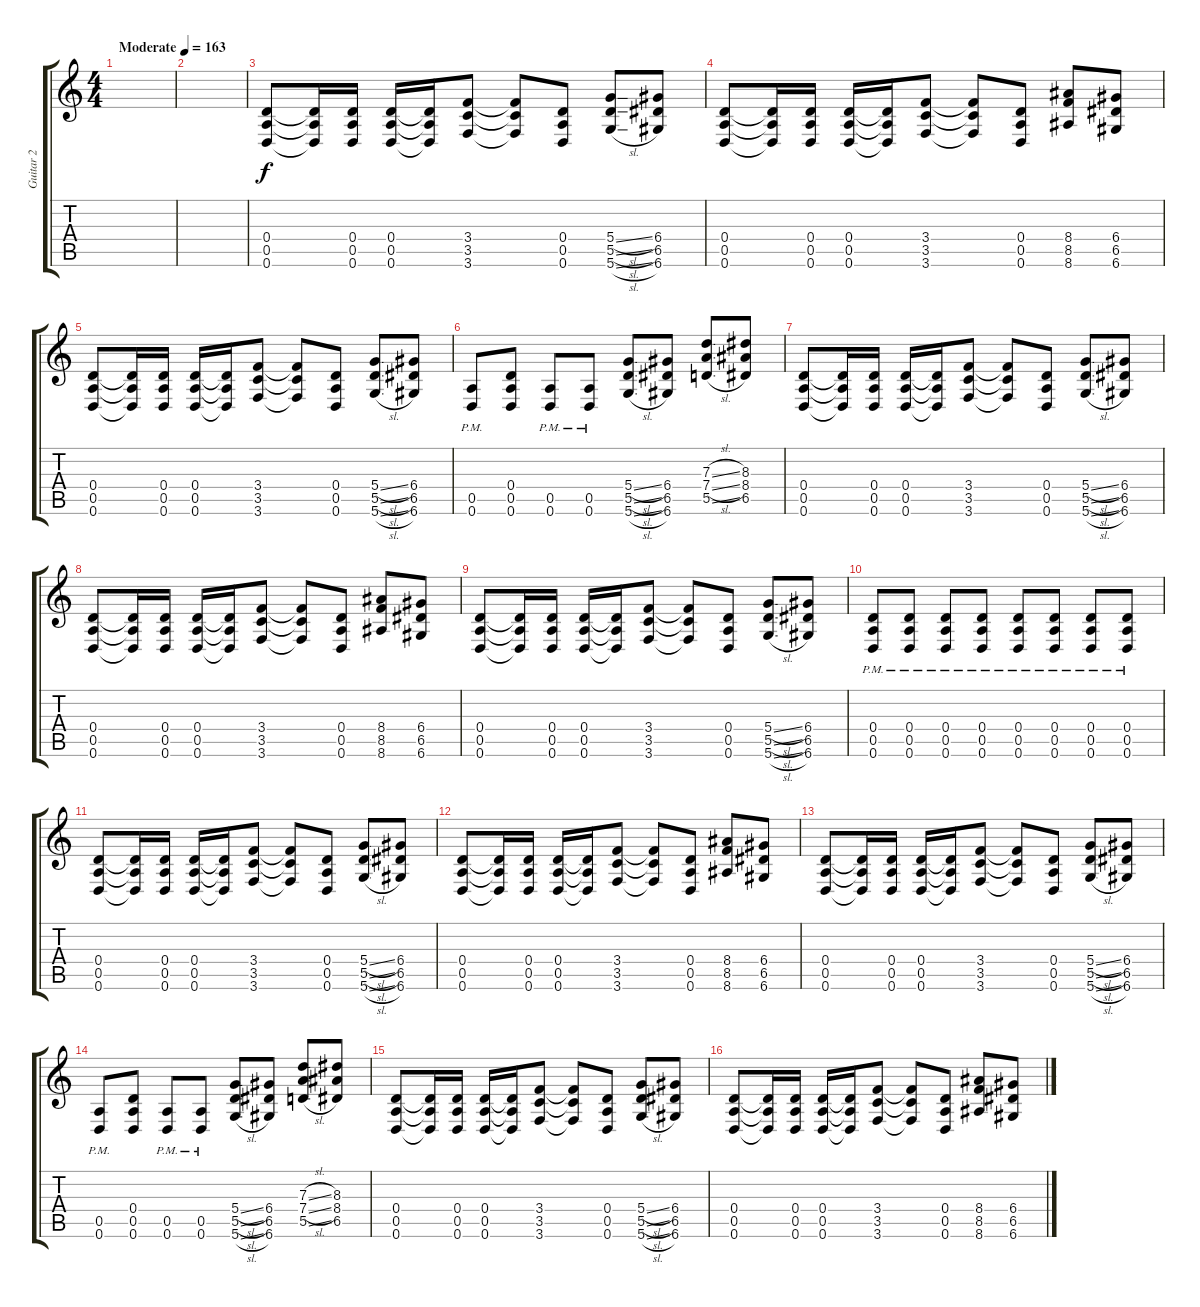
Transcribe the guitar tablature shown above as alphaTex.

\track ("Guitar 2" "Guitar 2") {instrument distortionguitar}
\staff {score tabs}
\tuning (E4 B3 G3 D3 A2 D2) {hide}
\ts (4 4)
\tempo (163 "Moderate")
\clef g2
\ks c
|
|
(0.4 0.5 0.6).8 (0.4{t} 0.5{t} 0.6{t}).16 (0.4 0.5 0.6).16 (0.4 0.5 0.6).16 (0.4{t} 0.5{t} 0.6{t}).16 (3.4 3.5 3.6).8 (3.4{t} 3.5{t} 3.6{t}).8 (0.4 0.5 0.6).8 (5.4{sl} 5.5{sl} 5.6{sl}).8 (6.4 6.5 6.6).8 |
(0.4 0.5 0.6).8 (0.4{t} 0.5{t} 0.6{t}).16 (0.4 0.5 0.6).16 (0.4 0.5 0.6).16 (0.4{t} 0.5{t} 0.6{t}).16 (3.4 3.5 3.6).8 (3.4{t} 3.5{t} 3.6{t}).8 (0.4 0.5 0.6).8 (8.4 8.5 8.6).8 (6.4 6.5 6.6).8 |
(0.4 0.5 0.6).8 (0.4{t} 0.5{t} 0.6{t}).16 (0.4 0.5 0.6).16 (0.4 0.5 0.6).16 (0.4{t} 0.5{t} 0.6{t}).16 (3.4 3.5 3.6).8 (3.4{t} 3.5{t} 3.6{t}).8 (0.4 0.5 0.6).8 (5.4{sl} 5.5{sl} 5.6{sl}).8 (6.4 6.5 6.6).8 |
(0.5{pm} 0.6{pm}).8 (0.4 0.5 0.6).8 (0.5{pm} 0.6{pm}).8 (0.5{pm} 0.6{pm}).8 (5.4{sl} 5.5{sl} 5.6{sl}).8 (6.4 6.5 6.6).8 (7.3{sl} 7.4{sl} 5.5{sl}).8 (8.3 8.4 6.5).8 |
(0.4 0.5 0.6).8 (0.4{t} 0.5{t} 0.6{t}).16 (0.4 0.5 0.6).16 (0.4 0.5 0.6).16 (0.4{t} 0.5{t} 0.6{t}).16 (3.4 3.5 3.6).8 (3.4{t} 3.5{t} 3.6{t}).8 (0.4 0.5 0.6).8 (5.4{sl} 5.5{sl} 5.6{sl}).8 (6.4 6.5 6.6).8 |
(0.4 0.5 0.6).8 (0.4{t} 0.5{t} 0.6{t}).16 (0.4 0.5 0.6).16 (0.4 0.5 0.6).16 (0.4{t} 0.5{t} 0.6{t}).16 (3.4 3.5 3.6).8 (3.4{t} 3.5{t} 3.6{t}).8 (0.4 0.5 0.6).8 (8.4 8.5 8.6).8 (6.4 6.5 6.6).8 |
(0.4 0.5 0.6).8 (0.4{t} 0.5{t} 0.6{t}).16 (0.4 0.5 0.6).16 (0.4 0.5 0.6).16 (0.4{t} 0.5{t} 0.6{t}).16 (3.4 3.5 3.6).8 (3.4{t} 3.5{t} 3.6{t}).8 (0.4 0.5 0.6).8 (5.4{sl} 5.5{sl} 5.6{sl}).8 (6.4 6.5 6.6).8 |
(0.4{pm} 0.5{pm} 0.6{pm}).8 (0.4{pm} 0.5{pm} 0.6{pm}).8 (0.4{pm} 0.5{pm} 0.6{pm}).8 (0.4{pm} 0.5{pm} 0.6{pm}).8 (0.4{pm} 0.5{pm} 0.6{pm}).8 (0.4{pm} 0.5{pm} 0.6{pm}).8 (0.4{pm} 0.5{pm} 0.6{pm}).8 (0.4{pm} 0.5{pm} 0.6{pm}).8 |
(0.4 0.5 0.6).8 (0.4{t} 0.5{t} 0.6{t}).16 (0.4 0.5 0.6).16 (0.4 0.5 0.6).16 (0.4{t} 0.5{t} 0.6{t}).16 (3.4 3.5 3.6).8 (3.4{t} 3.5{t} 3.6{t}).8 (0.4 0.5 0.6).8 (5.4{sl} 5.5{sl} 5.6{sl}).8 (6.4 6.5 6.6).8 |
(0.4 0.5 0.6).8 (0.4{t} 0.5{t} 0.6{t}).16 (0.4 0.5 0.6).16 (0.4 0.5 0.6).16 (0.4{t} 0.5{t} 0.6{t}).16 (3.4 3.5 3.6).8 (3.4{t} 3.5{t} 3.6{t}).8 (0.4 0.5 0.6).8 (8.4 8.5 8.6).8 (6.4 6.5 6.6).8 |
(0.4 0.5 0.6).8 (0.4{t} 0.5{t} 0.6{t}).16 (0.4 0.5 0.6).16 (0.4 0.5 0.6).16 (0.4{t} 0.5{t} 0.6{t}).16 (3.4 3.5 3.6).8 (3.4{t} 3.5{t} 3.6{t}).8 (0.4 0.5 0.6).8 (5.4{sl} 5.5{sl} 5.6{sl}).8 (6.4 6.5 6.6).8 |
(0.5{pm} 0.6{pm}).8 (0.4 0.5 0.6).8 (0.5{pm} 0.6{pm}).8 (0.5{pm} 0.6{pm}).8 (5.4{sl} 5.5{sl} 5.6{sl}).8 (6.4 6.5 6.6).8 (7.3{sl} 7.4{sl} 5.5{sl}).8 (8.3 8.4 6.5).8 |
(0.4 0.5 0.6).8 (0.4{t} 0.5{t} 0.6{t}).16 (0.4 0.5 0.6).16 (0.4 0.5 0.6).16 (0.4{t} 0.5{t} 0.6{t}).16 (3.4 3.5 3.6).8 (3.4{t} 3.5{t} 3.6{t}).8 (0.4 0.5 0.6).8 (5.4{sl} 5.5{sl} 5.6{sl}).8 (6.4 6.5 6.6).8 |
(0.4 0.5 0.6).8 (0.4{t} 0.5{t} 0.6{t}).16 (0.4 0.5 0.6).16 (0.4 0.5 0.6).16 (0.4{t} 0.5{t} 0.6{t}).16 (3.4 3.5 3.6).8 (3.4{t} 3.5{t} 3.6{t}).8 (0.4 0.5 0.6).8 (8.4 8.5 8.6).8 (6.4 6.5 6.6).8
